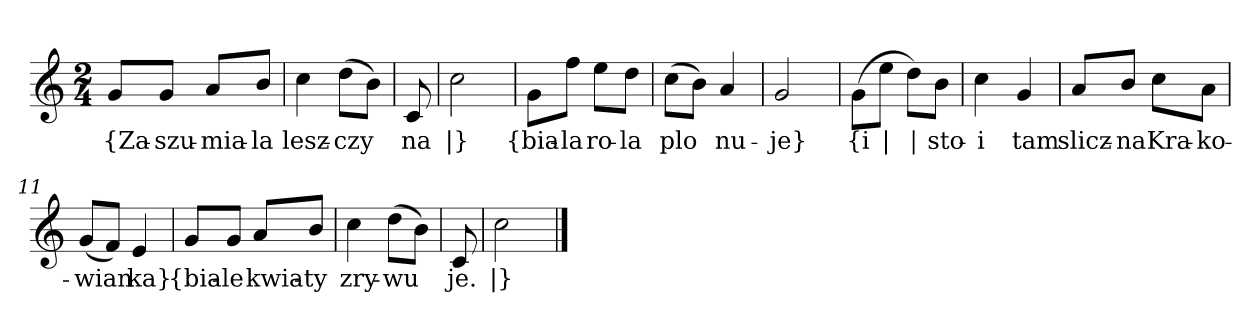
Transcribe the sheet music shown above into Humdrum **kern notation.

**kern	**text
*part1	*part1
*staff1	*staff1
*clefG2	*
*k[]	*
*C:	*
*M2/4	*
=	=
8g/L	{Za-
8g/J	-szu-
8a/L	-mia-
8b/J	-la
=2	=2
4cc	lesz-
(8dd\L	-czy
8b\J)	--
=3y	=3y
8c	-na
=4	=4
2cc	|}
=5y	=5y
8g\L	{bia-
8ff\J	-la
8ee\L	ro-
8dd\J	-la
=6	=6
(8cc\L	plo
8b\J)	--
4a	-nu-
=7	=7
2g	-je}
=8y	=8y
(8g\L	{i
8ee\J	|
8dd\L)	|
8b\J	sto-
=9	=9
4cc	-i
4g	tam
=10	=10
8a/L	slicz-
8b/J	-na
8cc\L	Kra-
8a\J	-ko-
=11	=11
(8g/L	-wian
8f/J)	--
4e	-ka}
=12y	=12y
8g/L	{bia-
8g/J	-le
8a/L	kwia-
8b/J	-ty
=13	=13
4cc	zry-
(8dd\L	-wu
8b\J)	--
=14y	=14y
8c	-je.
=15	=15
2cc	|}
==	==
*-	*-
